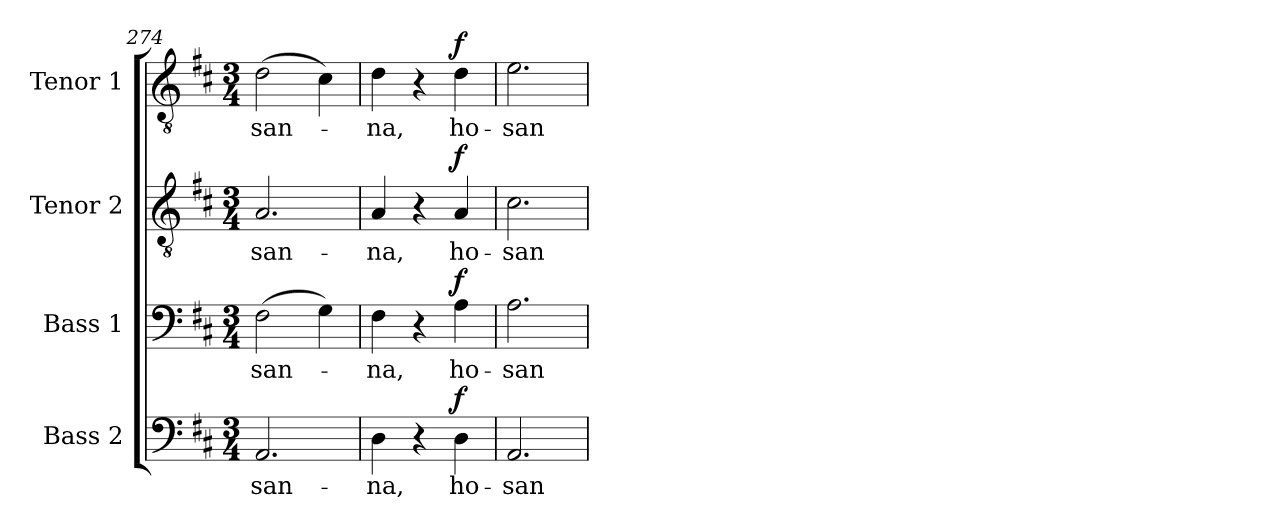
**kern	**text	**dynam	**kern	**text	**dynam	**kern	**text	**dynam	**kern	**text	**dynam
*part4	*part4	*part4	*part3	*part3	*part3	*part2	*part2	*part2	*part1	*part1	*part1
*staff4	*staff4	*staff4	*staff3	*staff3	*staff3	*staff2	*staff2	*staff2	*staff1	*staff1	*staff1
*I"Bass 2	*	*	*I"Bass 1	*	*	*I"Tenor 2	*	*	*I"Tenor 1	*	*
*I'B. 2	*	*	*I'B. 1	*	*	*I'T. 2	*	*	*I'T. 1	*	*
*clefF4	*	*	*clefF4	*	*	*clefGv2	*	*	*clefGv2	*	*
*k[f#c#]	*	*	*k[f#c#]	*	*	*k[f#c#]	*	*	*k[f#c#]	*	*
*D:	*	*	*D:	*	*	*D:	*	*	*D:	*	*
*M3/4	*	*	*M3/4	*	*	*M3/4	*	*	*M3/4	*	*
=274	=274	=274	=274	=274	=274	=274	=274	=274	=274	=274	=274
!	!LO:LY:b	!	!	!LO:LY:b	!	!	!LO:LY:b	!	!	!LO:LY:b	!
2.AA/	-san-	.	(>2F#\	-san-	.	2.A/	-san-	.	(>2d\	-san-	.
.	.	.	4G\)	.	.	.	.	.	4c#\)	.	.
=275	=275	=275	=275	=275	=275	=275	=275	=275	=275	=275	=275
!	!LO:LY:b	!	!	!LO:LY:b	!	!	!LO:LY:b	!	!	!LO:LY:b	!
4D\	-na,	.	4F#\	-na,	.	4A/	-na,	.	4d\	-na,	.
4r	.	.	4r	.	.	4r	.	.	4r	.	.
!	!LO:LY:b	!LO:DY:a	!	!LO:LY:b	!LO:DY:a	!	!LO:LY:b	!LO:DY:a	!	!LO:LY:b	!LO:DY:a
4D\	ho-	f	4A\	ho-	f	4A/	ho-	f	4d\	ho-	f
=276	=276	=276	=276	=276	=276	=276	=276	=276	=276	=276	=276
!	!LO:LY:b	!	!	!LO:LY:b	!	!	!LO:LY:b	!	!	!LO:LY:b	!
2.AA/	-san-	.	2.A\	-san-	.	2.c#\	-san-	.	2.e\	-san-	.
=	=	=	=	=	=	=	=	=	=	=	=
*-	*-	*-	*-	*-	*-	*-	*-	*-	*-	*-	*-
